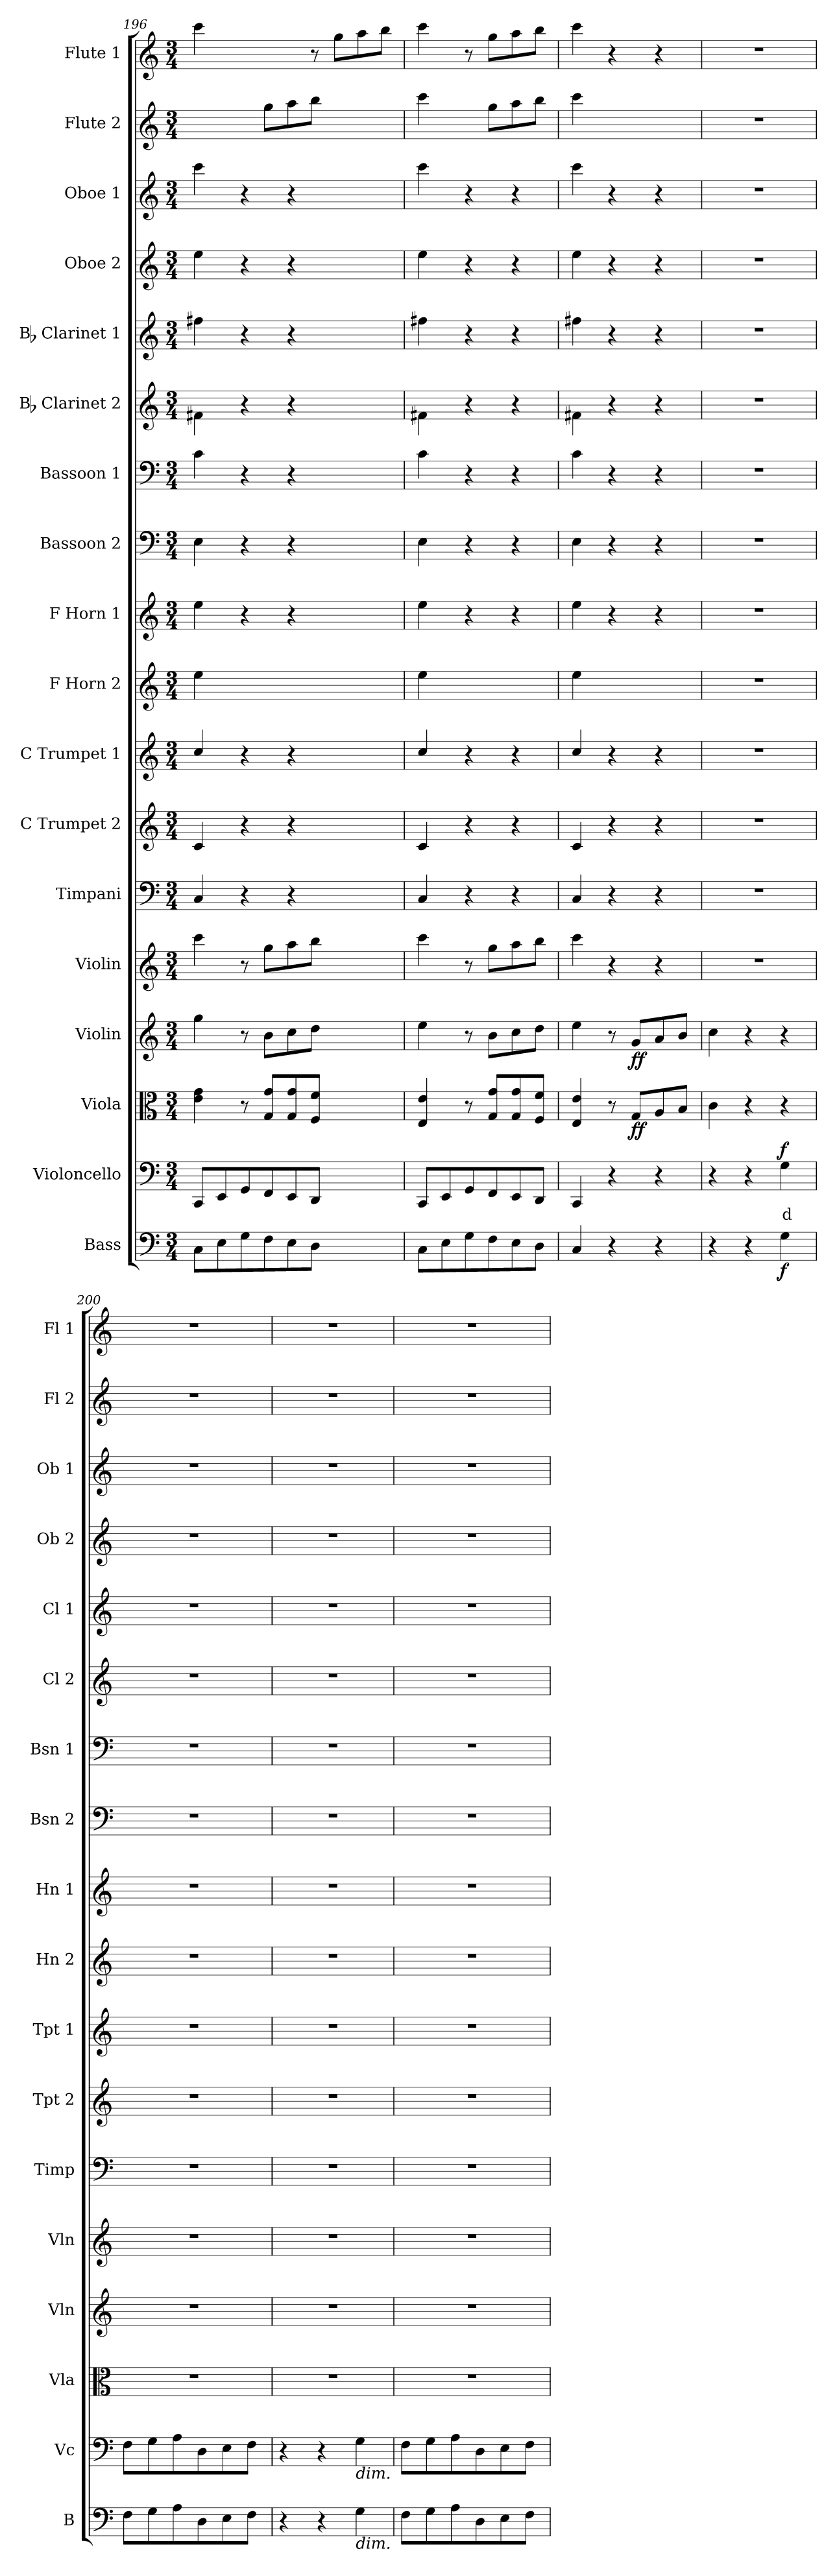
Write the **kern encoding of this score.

**kern	**dynam	**kern	**text	**dynam	**kern	**dynam	**kern	**dynam	**kern	**kern	**kern	**kern	**kern	**kern	**kern	**kern	**kern	**kern	**kern	**kern	**kern	**kern
*part18	*part18	*part17	*part17	*part17	*part16	*part16	*part15	*part15	*part14	*part13	*part12	*part11	*part10	*part9	*part8	*part7	*part6	*part5	*part4	*part3	*part2	*part1
*staff18	*staff18	*staff17	*staff17	*staff17	*staff16	*staff16	*staff15	*staff15	*staff14	*staff13	*staff12	*staff11	*staff10	*staff9	*staff8	*staff7	*staff6	*staff5	*staff4	*staff3	*staff2	*staff1
*I"Bass	*	*I"Violoncello	*	*	*I"Viola	*	*I"Violin	*	*I"Violin	*I"Timpani	*I"C Trumpet 2	*I"C Trumpet 1	*I"F Horn 2	*I"F Horn 1	*I"Bassoon 2	*I"Bassoon 1	*I"Bb Clarinet 2	*I"Bb Clarinet 1	*I"Oboe 2	*I"Oboe 1	*I"Flute 2	*I"Flute 1
*I'B	*	*I'Vc	*	*	*I'Vla	*	*I'Vln	*	*I'Vln	*I'Timp	*I'Tpt 2	*I'Tpt 1	*I'Hn 2	*I'Hn 1	*I'Bsn 2	*I'Bsn 1	*I'Cl 2	*I'Cl 1	*I'Ob 2	*I'Ob 1	*I'Fl 2	*I'Fl 1
*clefF4	*	*clefF4	*	*	*clefC3	*	*clefG2	*	*clefG2	*clefF4	*clefG2	*clefG2	*clefG2	*clefG2	*clefF4	*clefF4	*clefG2	*clefG2	*clefG2	*clefG2	*clefG2	*clefG2
*ITrd7c12	*	*	*	*	*	*	*	*	*	*	*	*	*ITrd4c7	*ITrd4c7	*	*	*ITrd1c2	*ITrd1c2	*	*	*	*
*k[]	*	*k[]	*	*	*k[]	*	*k[]	*	*k[]	*k[]	*k[]	*k[]	*k[b-]	*k[b-]	*k[]	*k[]	*k[b-e-]	*k[b-e-]	*k[]	*k[]	*k[]	*k[]
*M3/4	*	*M3/4	*	*	*M3/4	*	*M3/4	*	*M3/4	*M3/4	*M3/4	*M3/4	*M3/4	*M3/4	*M3/4	*M3/4	*M3/4	*M3/4	*M3/4	*M3/4	*M3/4	*M3/4
=196	=196	=196	=196	=196	=196	=196	=196	=196	=196	=196	=196	=196	=196	=196	=196	=196	=196	=196	=196	=196	=196	=196
8CCL	.	8CCL	.	.	4e\ 4g\	.	4gg	.	4ccc	4C	4c/	4cc/	4a	4a	4E\	4c\	4en\	4een\	4ee\	4ccc\	4.ryy	4ccc\
8EE	.	8EE	.	.	.	.	.	.	.	.	.	.	.	.	.	.	.	.	.	.	.	.
8GG	.	8GG	.	.	8r	.	8r	.	8r	4r	4r	4r	2ryy	4r	4r	4r	4r	4r	4r	4r	.	4.ryy
8FF	.	8FF	.	.	8G/ 8g/L	.	8bL	.	8ggL	.	.	.	.	.	.	.	.	.	.	.	8ggL	.
8EE	.	8EE	.	.	8G/ 8g/	.	8cc	.	8aa	4r	4r	4r	.	4r	4r	4r	4r	4r	4r	4r	8aa	.
8DDJ	.	8DDJ	.	.	8F/ 8f/J	.	8ddJ	.	8bbJ	.	.	.	.	.	.	.	.	.	.	.	8bbJ	8r
4.ryy	.	4.ryy	.	.	4.ryy	.	4.ryy	.	4.ryy	4.ryy	4.ryy	4.ryy	4.ryy	4.ryy	4.ryy	4.ryy	4.ryy	4.ryy	4.ryy	4.ryy	4.ryy	8ggL
.	.	.	.	.	.	.	.	.	.	.	.	.	.	.	.	.	.	.	.	.	.	8aa
.	.	.	.	.	.	.	.	.	.	.	.	.	.	.	.	.	.	.	.	.	.	8bbJ
=197	=197	=197	=197	=197	=197	=197	=197	=197	=197	=197	=197	=197	=197	=197	=197	=197	=197	=197	=197	=197	=197	=197
8CCL	.	8CCL	.	.	4E/ 4e/	.	4ee	.	4ccc	4C	4c/	4cc/	4a	4a	4E\	4c\	4en\	4een\	4ee\	4ccc\	4ccc	4ccc
8EE	.	8EE	.	.	.	.	.	.	.	.	.	.	.	.	.	.	.	.	.	.	.	.
8GG	.	8GG	.	.	8r	.	8r	.	8r	4r	4r	4r	2ryy	4r	4r	4r	4r	4r	4r	4r	8ryy	8r
8FF	.	8FF	.	.	8G/ 8g/L	.	8bL	.	8ggL	.	.	.	.	.	.	.	.	.	.	.	8ggL	8ggL
8EE	.	8EE	.	.	8G/ 8g/	.	8cc	.	8aa	4r	4r	4r	.	4r	4r	4r	4r	4r	4r	4r	8aa	8aa
8DDJ	.	8DDJ	.	.	8F/ 8f/J	.	8ddJ	.	8bbJ	.	.	.	.	.	.	.	.	.	.	.	8bbJ	8bbJ
=198	=198	=198	=198	=198	=198	=198	=198	=198	=198	=198	=198	=198	=198	=198	=198	=198	=198	=198	=198	=198	=198	=198
4CC	.	4CC	.	.	4E/ 4e/	.	4ee	.	4ccc	4C	4c/	4cc/	4a	4a	4E\	4c\	4en\	4een\	4ee\	4ccc\	4ccc	4ccc
4r	.	4r	.	.	8r	.	8r	.	4r	4r	4r	4r	2ryy	4r	4r	4r	4r	4r	4r	4r	2ryy	4r
!	!	!	!	!	!	!LO:DY:b	!	!LO:DY:b	!	!	!	!	!	!	!	!	!	!	!	!	!	!
.	.	.	.	.	8GL	ff	8gL	ff	.	.	.	.	.	.	.	.	.	.	.	.	.	.
4r	.	4r	.	.	8A	.	8a	.	4r	4r	4r	4r	.	4r	4r	4r	4r	4r	4r	4r	.	4r
.	.	.	.	.	8BJ	.	8bJ	.	.	.	.	.	.	.	.	.	.	.	.	.	.	.
=199	=199	=199	=199	=199	=199	=199	=199	=199	=199	=199	=199	=199	=199	=199	=199	=199	=199	=199	=199	=199	=199	=199
4r	.	4r	.	.	4c	.	4cc	.	2.r	2.r	2.r	2.r	2.r	2.r	2.r	2.r	2.r	2.r	2.r	2.r	2.r	2.r
4r	.	4r	.	.	4r	.	4r	.	.	.	.	.	.	.	.	.	.	.	.	.	.	.
!	!LO:DY:b	!	!LO:LY:b	!LO:DY:b	!	!	!	!	!	!	!	!	!	!	!	!	!	!	!	!	!	!
4GG	f	4G	d	f	4r	.	4r	.	.	.	.	.	.	.	.	.	.	.	.	.	.	.
=200	=200	=200	=200	=200	=200	=200	=200	=200	=200	=200	=200	=200	=200	=200	=200	=200	=200	=200	=200	=200	=200	=200
8FFL	.	8FL	.	.	2.r	.	2.r	.	2.r	2.r	2.r	2.r	2.r	2.r	2.r	2.r	2.r	2.r	2.r	2.r	2.r	2.r
8GG	.	8G	.	.	.	.	.	.	.	.	.	.	.	.	.	.	.	.	.	.	.	.
8AA	.	8A	.	.	.	.	.	.	.	.	.	.	.	.	.	.	.	.	.	.	.	.
8DD	.	8D	.	.	.	.	.	.	.	.	.	.	.	.	.	.	.	.	.	.	.	.
8EE	.	8E	.	.	.	.	.	.	.	.	.	.	.	.	.	.	.	.	.	.	.	.
8FFJ	.	8FJ	.	.	.	.	.	.	.	.	.	.	.	.	.	.	.	.	.	.	.	.
=201	=201	=201	=201	=201	=201	=201	=201	=201	=201	=201	=201	=201	=201	=201	=201	=201	=201	=201	=201	=201	=201	=201
4r	.	4r	.	.	2.r	.	2.r	.	2.r	2.r	2.r	2.r	2.r	2.r	2.r	2.r	2.r	2.r	2.r	2.r	2.r	2.r
4r	.	4r	.	.	.	.	.	.	.	.	.	.	.	.	.	.	.	.	.	.	.	.
!	!	!LO:TX:b:i:t=dim.	!	!	!	!	!	!	!	!	!	!	!	!	!	!	!	!	!	!	!	!
!LO:TX:b:i:t=dim.	!	!	!	!	!	!	!	!	!	!	!	!	!	!	!	!	!	!	!	!	!	!
4GG	.	4G	.	.	.	.	.	.	.	.	.	.	.	.	.	.	.	.	.	.	.	.
=202	=202	=202	=202	=202	=202	=202	=202	=202	=202	=202	=202	=202	=202	=202	=202	=202	=202	=202	=202	=202	=202	=202
8FFL	.	8FL	.	.	2.r	.	2.r	.	2.r	2.r	2.r	2.r	2.r	2.r	2.r	2.r	2.r	2.r	2.r	2.r	2.r	2.r
8GG	.	8G	.	.	.	.	.	.	.	.	.	.	.	.	.	.	.	.	.	.	.	.
8AA	.	8A	.	.	.	.	.	.	.	.	.	.	.	.	.	.	.	.	.	.	.	.
8DD	.	8D	.	.	.	.	.	.	.	.	.	.	.	.	.	.	.	.	.	.	.	.
8EE	.	8E	.	.	.	.	.	.	.	.	.	.	.	.	.	.	.	.	.	.	.	.
8FFJ	.	8FJ	.	.	.	.	.	.	.	.	.	.	.	.	.	.	.	.	.	.	.	.
=	=	=	=	=	=	=	=	=	=	=	=	=	=	=	=	=	=	=	=	=	=	=
*-	*-	*-	*-	*-	*-	*-	*-	*-	*-	*-	*-	*-	*-	*-	*-	*-	*-	*-	*-	*-	*-	*-
